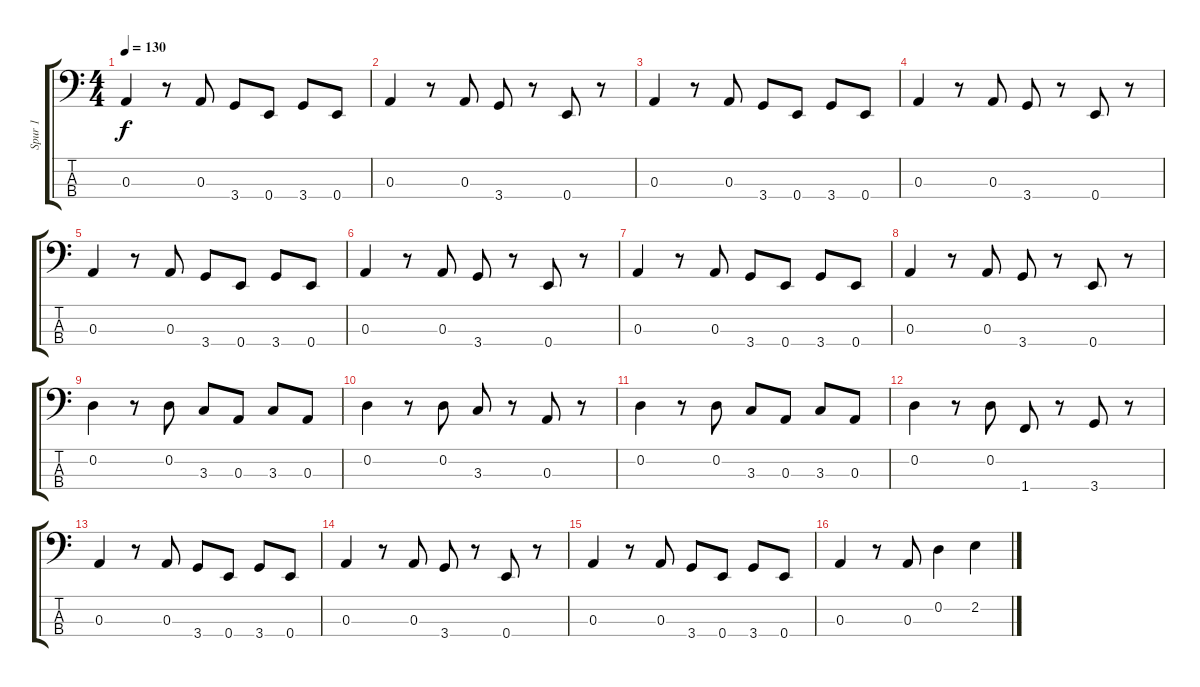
\track ("Spur 1" "Spur 1") {instrument synthbass2}
\staff {score tabs}
\tuning (G2 D2 A1 E1) {hide}
\ts (4 4)
\tempo 130
\clef f4
\ks c
0.3.4{dy f} r.8 0.3.8 3.4.8 0.4.8 3.4.8 0.4.8 |
0.3.4 r.8 0.3.8 3.4.8 r.8 0.4.8 r.8 |
0.3.4 r.8 0.3.8 3.4.8 0.4.8 3.4.8 0.4.8 |
0.3.4 r.8 0.3.8 3.4.8 r.8 0.4.8 r.8 |
0.3.4 r.8 0.3.8 3.4.8 0.4.8 3.4.8 0.4.8 |
0.3.4 r.8 0.3.8 3.4.8 r.8 0.4.8 r.8 |
0.3.4 r.8 0.3.8 3.4.8 0.4.8 3.4.8 0.4.8 |
0.3.4 r.8 0.3.8 3.4.8 r.8 0.4.8 r.8 |
0.2.4 r.8 0.2.8 3.3.8 0.3.8 3.3.8 0.3.8 |
0.2.4 r.8 0.2.8 3.3.8 r.8 0.3.8 r.8 |
0.2.4 r.8 0.2.8 3.3.8 0.3.8 3.3.8 0.3.8 |
0.2.4 r.8 0.2.8 1.4.8 r.8 3.4.8 r.8 |
0.3.4 r.8 0.3.8 3.4.8 0.4.8 3.4.8 0.4.8 |
0.3.4 r.8 0.3.8 3.4.8 r.8 0.4.8 r.8 |
0.3.4 r.8 0.3.8 3.4.8 0.4.8 3.4.8 0.4.8 |
0.3.4 r.8 0.3.8 0.2.4 2.2.4
